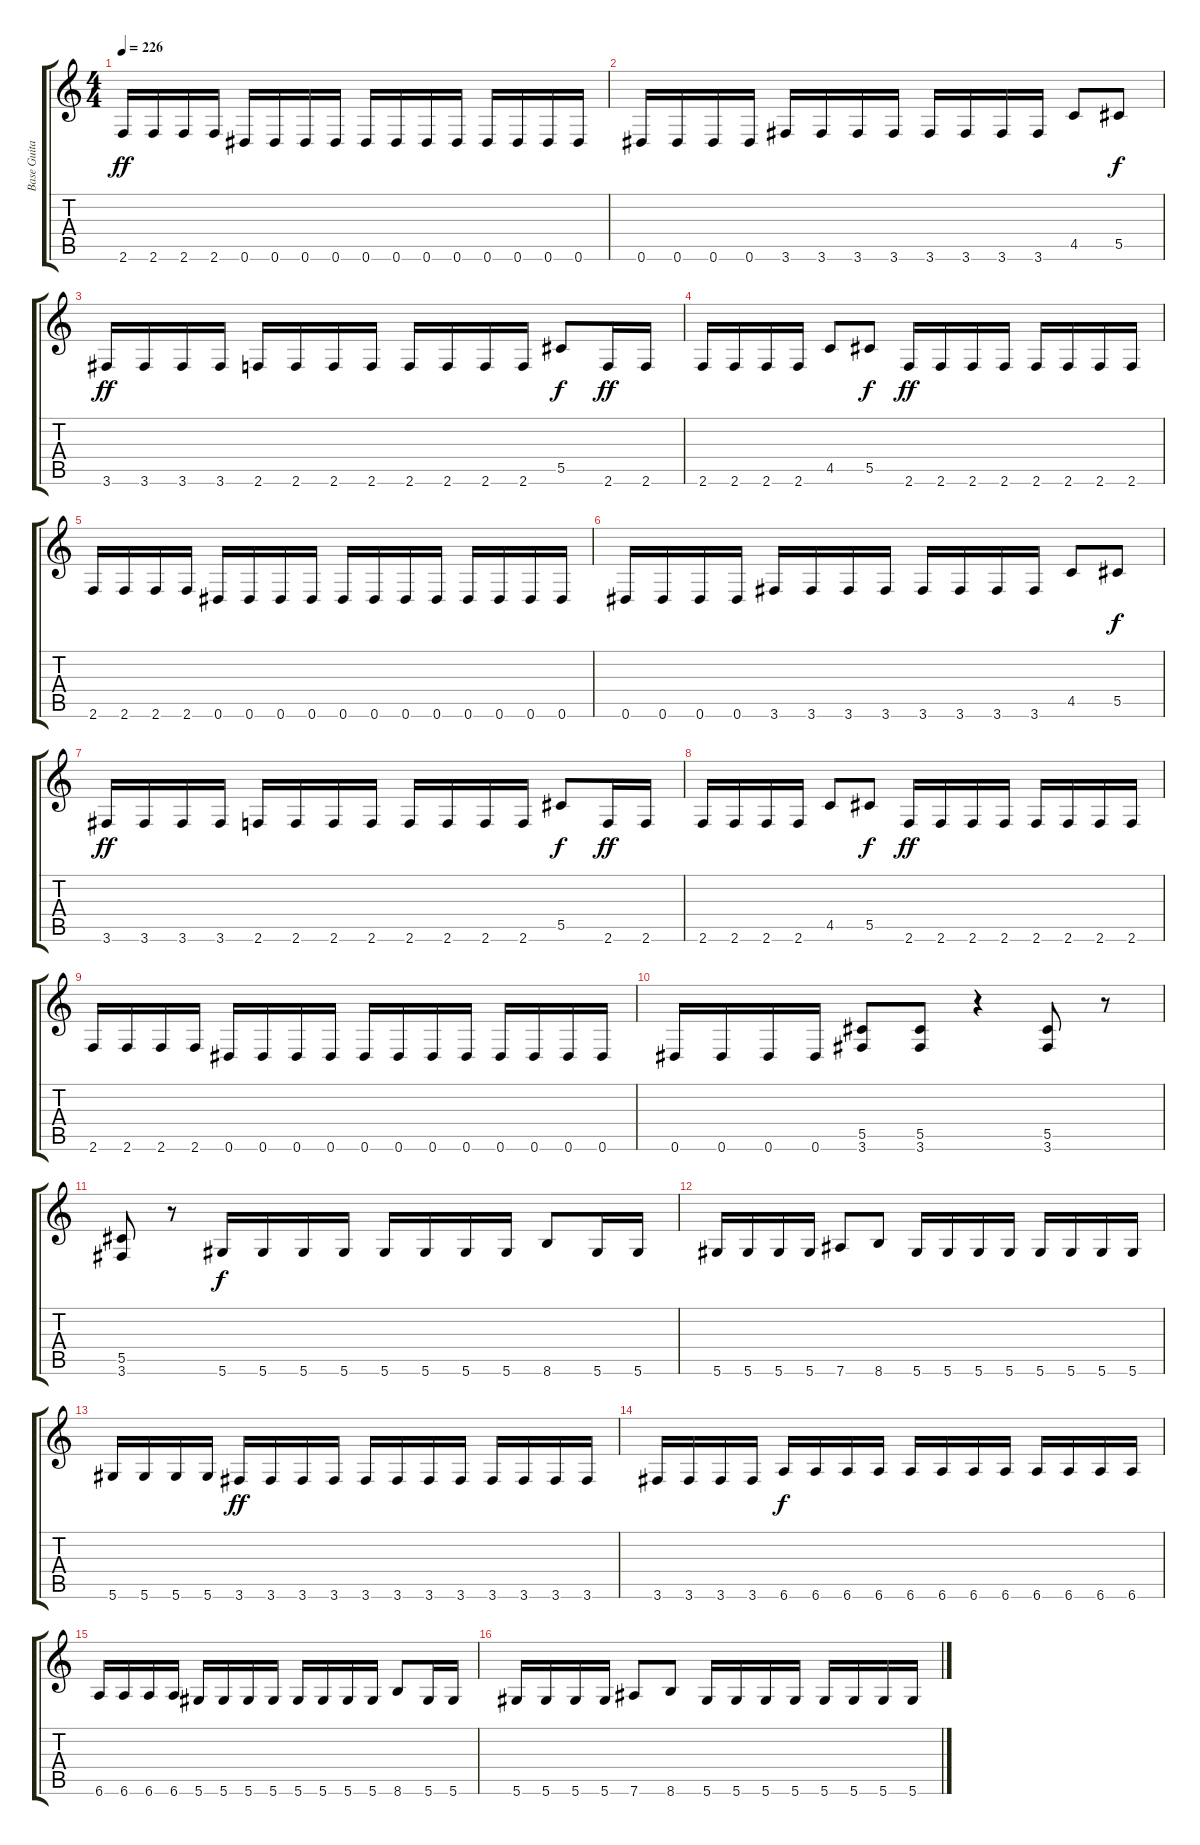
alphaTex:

\track ("Base Guitar" "Base Guita") {instrument overdrivenguitar}
\staff {score tabs}
\tuning (Eb4 Bb3 Gb3 Db3 Ab2 Eb2) {hide}
\ts (4 4)
\tempo 226
\clef g2
\ks c
2.6.16{dy ff} 2.6.16 2.6.16 2.6.16 0.6.16 0.6.16 0.6.16 0.6.16 0.6.16 0.6.16 0.6.16 0.6.16 0.6.16 0.6.16 0.6.16 0.6.16 |
0.6.16 0.6.16 0.6.16 0.6.16 3.6.16 3.6.16 3.6.16 3.6.16 3.6.16 3.6.16 3.6.16 3.6.16 4.5.8 5.5.8{dy f} |
3.6.16{dy ff} 3.6.16 3.6.16 3.6.16 2.6.16 2.6.16 2.6.16 2.6.16 2.6.16 2.6.16 2.6.16 2.6.16 5.5.8{dy f} 2.6.16{dy ff} 2.6.16 |
2.6.16 2.6.16 2.6.16 2.6.16 4.5.8 5.5.8{dy f} 2.6.16{dy ff} 2.6.16 2.6.16 2.6.16 2.6.16 2.6.16 2.6.16 2.6.16 |
2.6.16 2.6.16 2.6.16 2.6.16 0.6.16 0.6.16 0.6.16 0.6.16 0.6.16 0.6.16 0.6.16 0.6.16 0.6.16 0.6.16 0.6.16 0.6.16 |
0.6.16 0.6.16 0.6.16 0.6.16 3.6.16 3.6.16 3.6.16 3.6.16 3.6.16 3.6.16 3.6.16 3.6.16 4.5.8 5.5.8{dy f} |
3.6.16{dy ff} 3.6.16 3.6.16 3.6.16 2.6.16 2.6.16 2.6.16 2.6.16 2.6.16 2.6.16 2.6.16 2.6.16 5.5.8{dy f} 2.6.16{dy ff} 2.6.16 |
2.6.16 2.6.16 2.6.16 2.6.16 4.5.8 5.5.8{dy f} 2.6.16{dy ff} 2.6.16 2.6.16 2.6.16 2.6.16 2.6.16 2.6.16 2.6.16 |
2.6.16 2.6.16 2.6.16 2.6.16 0.6.16 0.6.16 0.6.16 0.6.16 0.6.16 0.6.16 0.6.16 0.6.16 0.6.16 0.6.16 0.6.16 0.6.16 |
0.6.16 0.6.16 0.6.16 0.6.16 (5.5 3.6).8 (5.5 3.6).8 r.4 (5.5 3.6).8 r.8 |
(5.5 3.6).8 r.8 5.6.16{dy f} 5.6.16 5.6.16 5.6.16 5.6.16 5.6.16 5.6.16 5.6.16 8.6.8 5.6.16 5.6.16 |
5.6.16 5.6.16 5.6.16 5.6.16 7.6.8 8.6.8 5.6.16 5.6.16 5.6.16 5.6.16 5.6.16 5.6.16 5.6.16 5.6.16 |
5.6.16 5.6.16 5.6.16 5.6.16 3.6.16{dy ff} 3.6.16 3.6.16 3.6.16 3.6.16 3.6.16 3.6.16 3.6.16 3.6.16 3.6.16 3.6.16 3.6.16 |
3.6.16 3.6.16 3.6.16 3.6.16 6.6.16{dy f} 6.6.16 6.6.16 6.6.16 6.6.16 6.6.16 6.6.16 6.6.16 6.6.16 6.6.16 6.6.16 6.6.16 |
6.6.16 6.6.16 6.6.16 6.6.16 5.6.16 5.6.16 5.6.16 5.6.16 5.6.16 5.6.16 5.6.16 5.6.16 8.6.8 5.6.16 5.6.16 |
5.6.16 5.6.16 5.6.16 5.6.16 7.6.8 8.6.8 5.6.16 5.6.16 5.6.16 5.6.16 5.6.16 5.6.16 5.6.16 5.6.16
